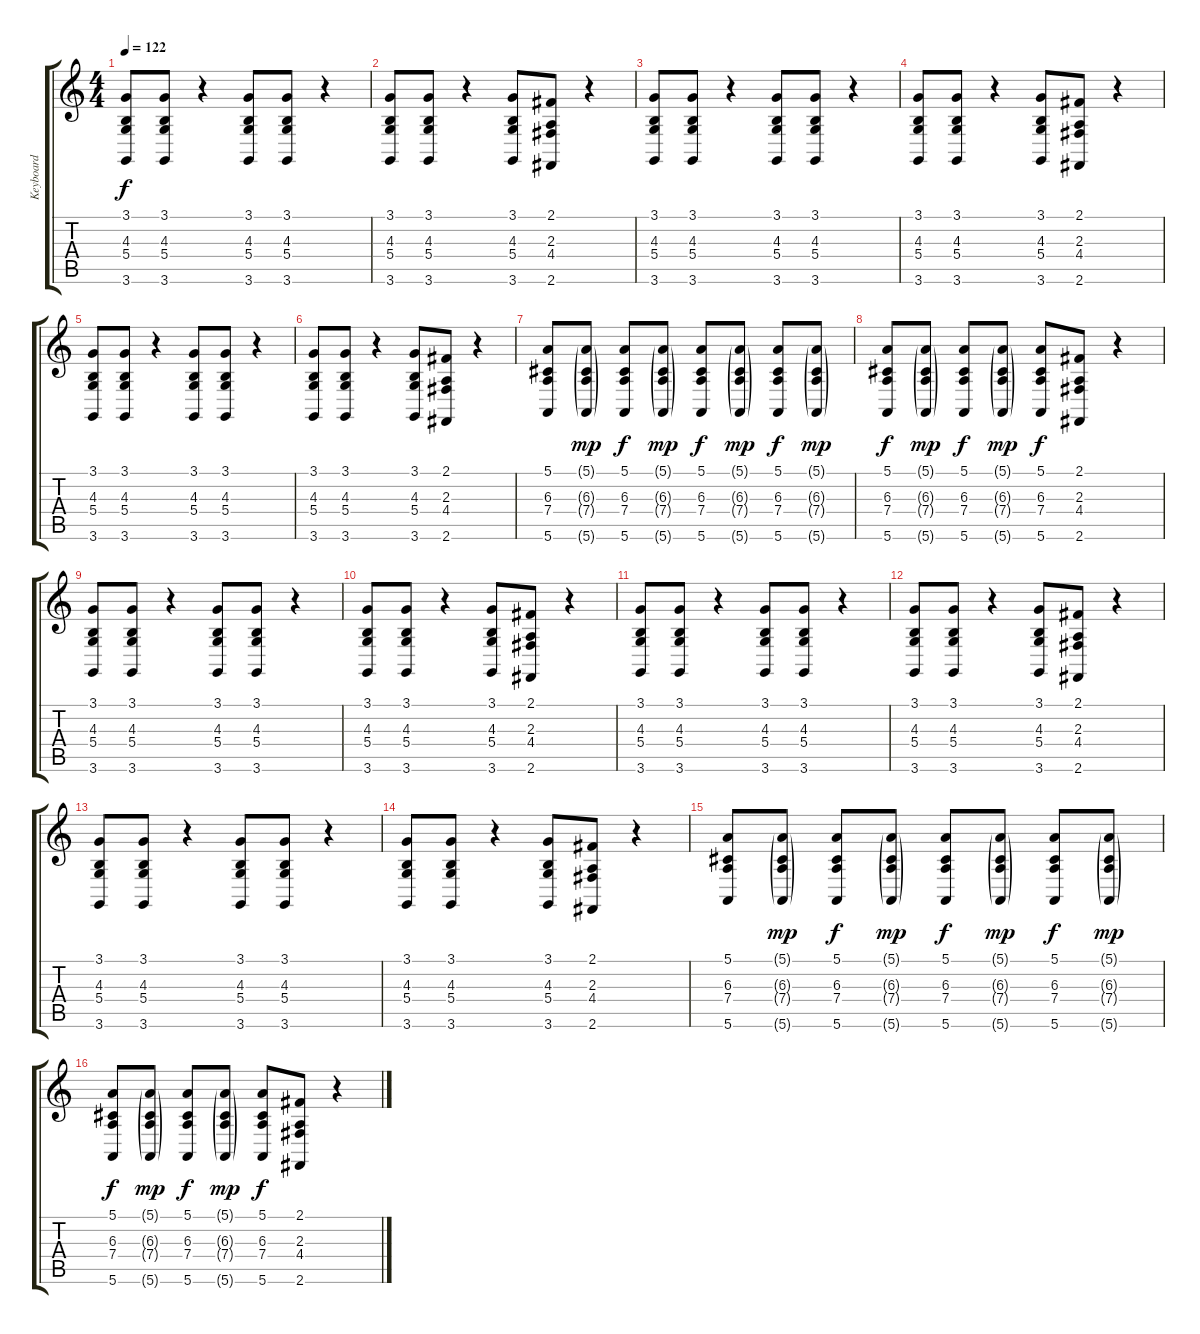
\track ("Keyboard" "Keyboard") {instrument electricpiano1}
\staff {score tabs}
\tuning (E4 B3 G3 D3 A2 E2) {hide}
\ts (4 4)
\tempo 122
\clef g2
\ks c
(3.1 4.3 5.4 3.6).8{dy f volume 16} (3.1 4.3 5.4 3.6).8 r.4 (3.1 4.3 5.4 3.6).8 (3.1 4.3 5.4 3.6).8 r.4 |
(3.1 4.3 5.4 3.6).8 (3.1 4.3 5.4 3.6).8 r.4 (3.1 4.3 5.4 3.6).8 (2.1 2.3 4.4 2.6).8 r.4 |
(3.1 4.3 5.4 3.6).8 (3.1 4.3 5.4 3.6).8 r.4 (3.1 4.3 5.4 3.6).8 (3.1 4.3 5.4 3.6).8 r.4 |
(3.1 4.3 5.4 3.6).8 (3.1 4.3 5.4 3.6).8 r.4 (3.1 4.3 5.4 3.6).8 (2.1 2.3 4.4 2.6).8 r.4 |
(3.1 4.3 5.4 3.6).8 (3.1 4.3 5.4 3.6).8 r.4 (3.1 4.3 5.4 3.6).8 (3.1 4.3 5.4 3.6).8 r.4 |
(3.1 4.3 5.4 3.6).8 (3.1 4.3 5.4 3.6).8 r.4 (3.1 4.3 5.4 3.6).8 (2.1 2.3 4.4 2.6).8 r.4 |
(5.1 6.3 7.4 5.6).8 (5.1{g} 6.3{g} 7.4{g} 5.6{g}).8{dy mp} (5.1 6.3 7.4 5.6).8{dy f} (5.1{g} 6.3{g} 7.4{g} 5.6{g}).8{dy mp} (5.1 6.3 7.4 5.6).8{dy f} (5.1{g} 6.3{g} 7.4{g} 5.6{g}).8{dy mp} (5.1 6.3 7.4 5.6).8{dy f} (5.1{g} 6.3{g} 7.4{g} 5.6{g}).8{dy mp} |
(5.1 6.3 7.4 5.6).8{dy f} (5.1{g} 6.3{g} 7.4{g} 5.6{g}).8{dy mp} (5.1 6.3 7.4 5.6).8{dy f} (5.1{g} 6.3{g} 7.4{g} 5.6{g}).8{dy mp} (5.1 6.3 7.4 5.6).8{dy f} (2.1 2.3 4.4 2.6).8 r.4 |
(3.1 4.3 5.4 3.6).8 (3.1 4.3 5.4 3.6).8 r.4 (3.1 4.3 5.4 3.6).8 (3.1 4.3 5.4 3.6).8 r.4 |
(3.1 4.3 5.4 3.6).8 (3.1 4.3 5.4 3.6).8 r.4 (3.1 4.3 5.4 3.6).8 (2.1 2.3 4.4 2.6).8 r.4 |
(3.1 4.3 5.4 3.6).8 (3.1 4.3 5.4 3.6).8 r.4 (3.1 4.3 5.4 3.6).8 (3.1 4.3 5.4 3.6).8 r.4 |
(3.1 4.3 5.4 3.6).8 (3.1 4.3 5.4 3.6).8 r.4 (3.1 4.3 5.4 3.6).8 (2.1 2.3 4.4 2.6).8 r.4 |
(3.1 4.3 5.4 3.6).8 (3.1 4.3 5.4 3.6).8 r.4 (3.1 4.3 5.4 3.6).8 (3.1 4.3 5.4 3.6).8 r.4 |
(3.1 4.3 5.4 3.6).8 (3.1 4.3 5.4 3.6).8 r.4 (3.1 4.3 5.4 3.6).8 (2.1 2.3 4.4 2.6).8 r.4 |
(5.1 6.3 7.4 5.6).8{volume 8} (5.1{g} 6.3{g} 7.4{g} 5.6{g}).8{dy mp} (5.1 6.3 7.4 5.6).8{dy f} (5.1{g} 6.3{g} 7.4{g} 5.6{g}).8{dy mp} (5.1 6.3 7.4 5.6).8{dy f} (5.1{g} 6.3{g} 7.4{g} 5.6{g}).8{dy mp} (5.1 6.3 7.4 5.6).8{dy f} (5.1{g} 6.3{g} 7.4{g} 5.6{g}).8{dy mp} |
(5.1 6.3 7.4 5.6).8{dy f} (5.1{g} 6.3{g} 7.4{g} 5.6{g}).8{dy mp} (5.1 6.3 7.4 5.6).8{dy f} (5.1{g} 6.3{g} 7.4{g} 5.6{g}).8{dy mp} (5.1 6.3 7.4 5.6).8{dy f} (2.1 2.3 4.4 2.6).8 r.4
